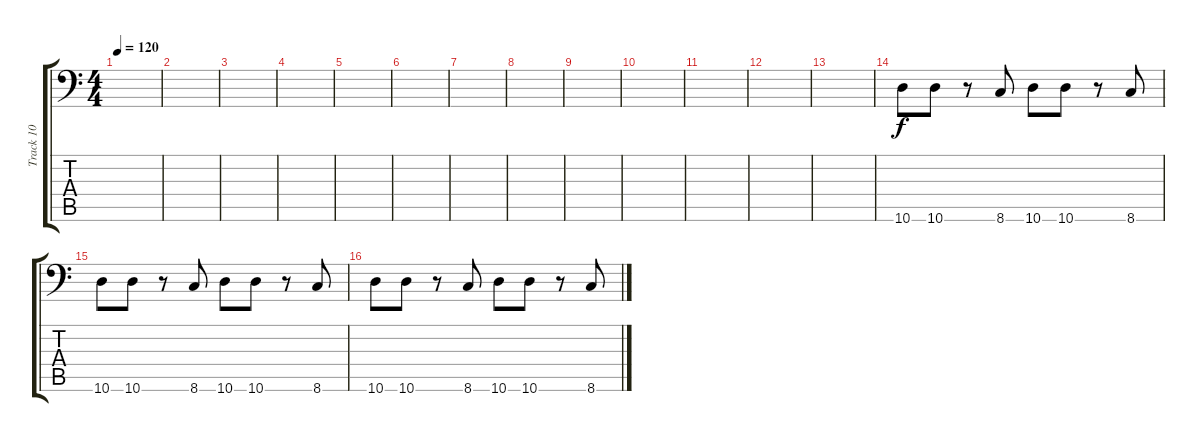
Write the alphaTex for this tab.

\track ("Track 10" "Track 10") {instrument electricbassfinger}
\staff {score tabs}
\tuning (E3 B2 G2 D2 A1 E1) {hide}
\ts (4 4)
\tempo 120
\clef f4
\ks c
|
|
|
|
|
|
|
|
|
|
|
|
|
10.6.8 10.6.8 r.8 8.6.8 10.6.8 10.6.8 r.8 8.6.8 |
10.6.8 10.6.8 r.8 8.6.8 10.6.8 10.6.8 r.8 8.6.8 |
10.6.8 10.6.8 r.8 8.6.8 10.6.8 10.6.8 r.8 8.6.8
